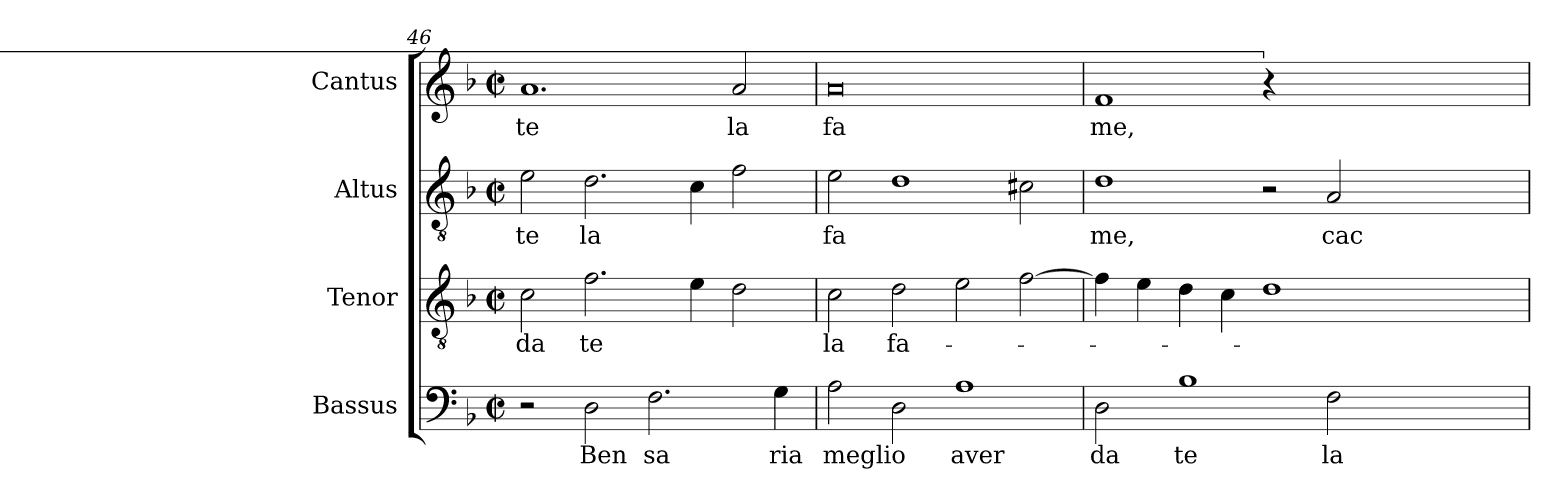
**kern	**text	**kern	**text	**kern	**text	**kern	**text
*part4	*part4	*part3	*part3	*part2	*part2	*part1	*part1
*staff4	*staff4	*staff3	*staff3	*staff2	*staff2	*staff1	*staff1
*I"Bassus	*	*I"Tenor	*	*I"Altus	*	*I"Cantus	*
*clefF4	*	*clefGv2	*	*clefGv2	*	*clefG2	*
*k[b-]	*	*k[b-]	*	*k[b-]	*	*k[b-]	*
*F:	*	*F:	*	*F:	*	*F:	*
*M2/2	*	*M2/2	*	*M2/2	*	*M2/2	*
*met(c|)	*	*met(c|)	*	*met(c|)	*	*met(c|)	*
=46	=46	=46	=46	=46	=46	=46	=46
!	!	!	!LO:LY:b:cj	!	!LO:LY:b:cj	!	!LO:LY:b:cj
2r	.	2c\	da	2e\	te	1.a	te
!	!LO:LY:b:cj	!	!LO:LY:b:cj	!	!LO:LY:b:cj	!	!
2D\	Ben	2.f\	te	2.d\	la	.	.
!	!LO:LY:b:cj	!	!	!	!	!	!
2.F\	sa	.	.	.	.	.	.
.	.	4e\	.	4c\	.	.	.
!	!	!	!	!	!	!	!LO:LY:b:cj
.	.	2d\	.	2f\	.	2a/	la
!	!LO:LY:b:cj	!	!	!	!	!	!
4G\	ria	.	.	.	.	.	.
=47	=47	=47	=47	=47	=47	=47	=47
!	!LO:LY:b	!	!LO:LY:b:cj	!	!LO:LY:b:cj	!	!LO:LY:b:cj
2A\	meglio	2c\	la	2e\	fa	0a	fa
!	!	!	!LO:LY:b:cj	!	!	!	!
2D\	.	2d\	fa-	1d	.	.	.
!	!LO:LY:b:cj	!	!	!	!	!	!
1A	aver	2e\	.	.	.	.	.
.	.	[>2f\	.	2c#\	.	.	.
=48	=48	=48	=48	=48	=48	=48	=48
!	!LO:LY:b:cj	!	!	!	!LO:LY:b:cj	!	!LO:LY:b:cj
2D\	da	4f\]	.	1d	me,	1f	me,
.	.	4e\	.	.	.	.	.
!	!LO:LY:b:cj	!	!	!	!	!	!
1B-	te	4d\	.	.	.	.	.
.	.	4c\	.	.	.	.	.
!	!	!	!	!	!	!LO:N:vis=1	!
.	.	1d	.	2r	.	4%9r	.
!	!LO:LY:b:cj	!	!	!	!LO:LY:b:cj	!	!
2F\	la	.	.	2A/	cac	.	.
1ryy	.	1ryy	.	1ryy	.	.	.
4ryy	.	4ryy	.	4ryy	.	.	.
=	=	=	=	=	=	=	=
*-	*-	*-	*-	*-	*-	*-	*-
